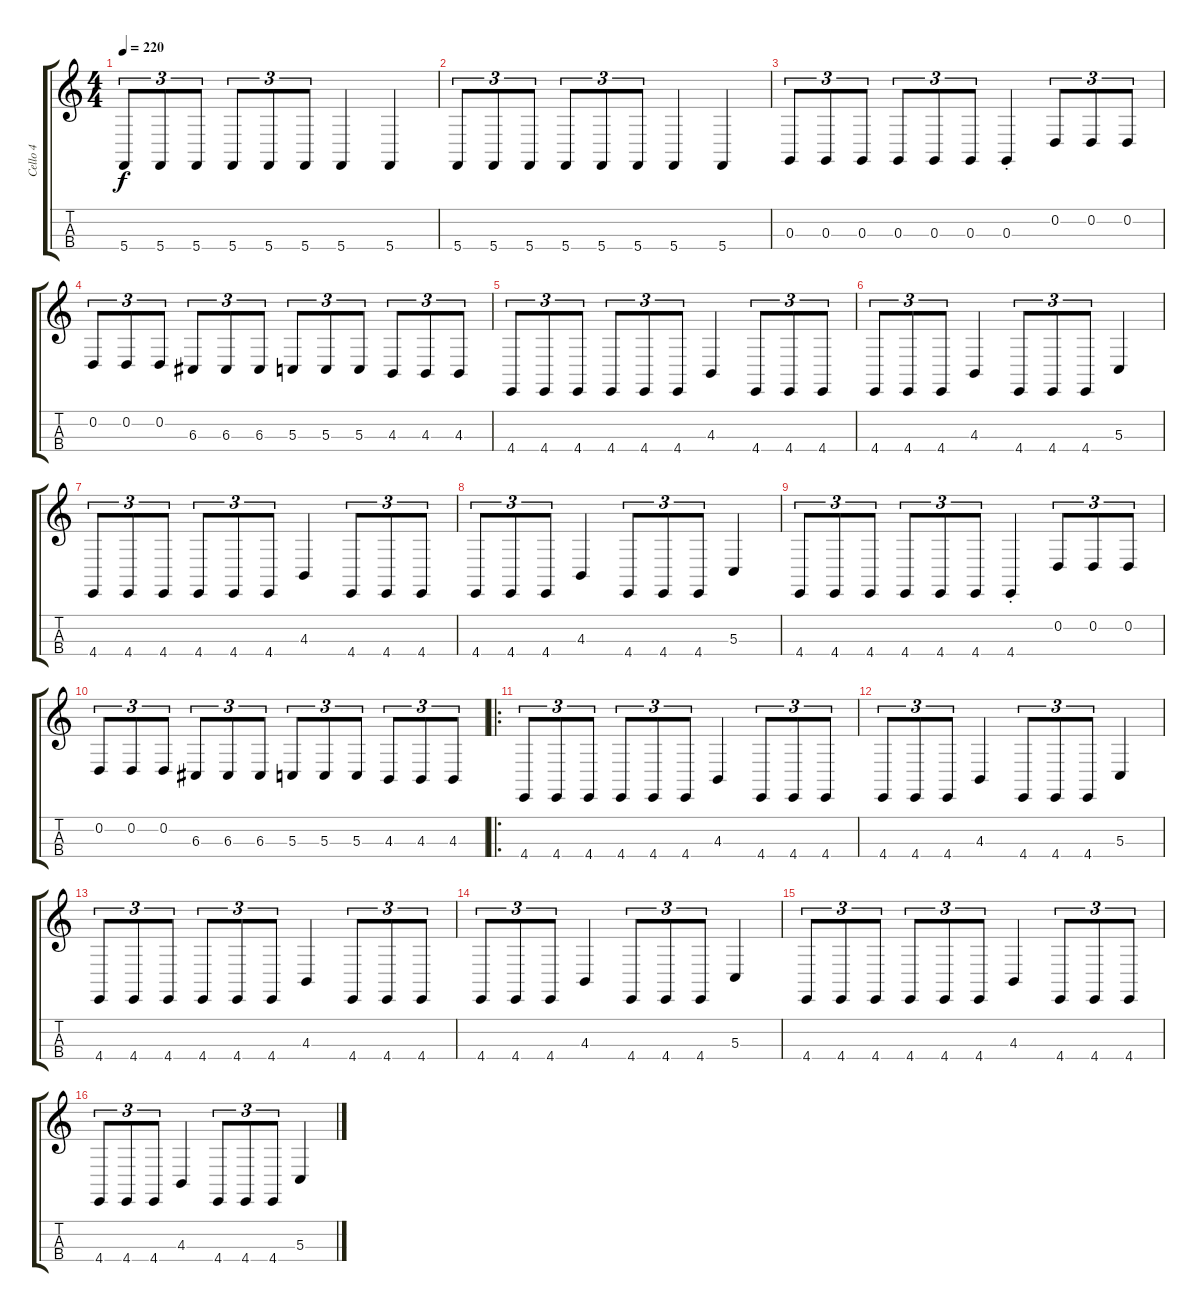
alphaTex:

\track ("Cello 4" "Cello 4") {instrument cello}
\staff {score tabs}
\tuning (A3 D3 G2 C2) {hide}
\ts (4 4)
\tempo 220
\clef g2
\ks c
5.4.8{tu (3 2) dy f} 5.4.8{tu (3 2)} 5.4.8{tu (3 2)} 5.4.8{tu (3 2)} 5.4.8{tu (3 2)} 5.4.8{tu (3 2)} 5.4.4 5.4.4 |
5.4.8{tu (3 2)} 5.4.8{tu (3 2)} 5.4.8{tu (3 2)} 5.4.8{tu (3 2)} 5.4.8{tu (3 2)} 5.4.8{tu (3 2)} 5.4.4 5.4.4 |
0.3.8{tu (3 2)} 0.3.8{tu (3 2)} 0.3.8{tu (3 2)} 0.3.8{tu (3 2)} 0.3.8{tu (3 2)} 0.3.8{tu (3 2)} 0.3{st}.4 0.2.8{tu (3 2)} 0.2.8{tu (3 2)} 0.2.8{tu (3 2)} |
0.2.8{tu (3 2)} 0.2.8{tu (3 2)} 0.2.8{tu (3 2)} 6.3.8{tu (3 2)} 6.3.8{tu (3 2)} 6.3.8{tu (3 2)} 5.3.8{tu (3 2)} 5.3.8{tu (3 2)} 5.3.8{tu (3 2)} 4.3.8{tu (3 2)} 4.3.8{tu (3 2)} 4.3.8{tu (3 2)} |
4.4.8{tu (3 2)} 4.4.8{tu (3 2)} 4.4.8{tu (3 2)} 4.4.8{tu (3 2)} 4.4.8{tu (3 2)} 4.4.8{tu (3 2)} 4.3.4 4.4.8{tu (3 2)} 4.4.8{tu (3 2)} 4.4.8{tu (3 2)} |
4.4.8{tu (3 2)} 4.4.8{tu (3 2)} 4.4.8{tu (3 2)} 4.3.4 4.4.8{tu (3 2)} 4.4.8{tu (3 2)} 4.4.8{tu (3 2)} 5.3.4 |
4.4.8{tu (3 2)} 4.4.8{tu (3 2)} 4.4.8{tu (3 2)} 4.4.8{tu (3 2)} 4.4.8{tu (3 2)} 4.4.8{tu (3 2)} 4.3.4 4.4.8{tu (3 2)} 4.4.8{tu (3 2)} 4.4.8{tu (3 2)} |
4.4.8{tu (3 2)} 4.4.8{tu (3 2)} 4.4.8{tu (3 2)} 4.3.4 4.4.8{tu (3 2)} 4.4.8{tu (3 2)} 4.4.8{tu (3 2)} 5.3.4 |
4.4.8{tu (3 2)} 4.4.8{tu (3 2)} 4.4.8{tu (3 2)} 4.4.8{tu (3 2)} 4.4.8{tu (3 2)} 4.4.8{tu (3 2)} 4.4{st}.4 0.2.8{tu (3 2)} 0.2.8{tu (3 2)} 0.2.8{tu (3 2)} |
0.2.8{tu (3 2)} 0.2.8{tu (3 2)} 0.2.8{tu (3 2)} 6.3.8{tu (3 2)} 6.3.8{tu (3 2)} 6.3.8{tu (3 2)} 5.3.8{tu (3 2)} 5.3.8{tu (3 2)} 5.3.8{tu (3 2)} 4.3.8{tu (3 2)} 4.3.8{tu (3 2)} 4.3.8{tu (3 2)} |
\ro
4.4.8{tu (3 2)} 4.4.8{tu (3 2)} 4.4.8{tu (3 2)} 4.4.8{tu (3 2)} 4.4.8{tu (3 2)} 4.4.8{tu (3 2)} 4.3.4 4.4.8{tu (3 2)} 4.4.8{tu (3 2)} 4.4.8{tu (3 2)} |
4.4.8{tu (3 2)} 4.4.8{tu (3 2)} 4.4.8{tu (3 2)} 4.3.4 4.4.8{tu (3 2)} 4.4.8{tu (3 2)} 4.4.8{tu (3 2)} 5.3.4 |
4.4.8{tu (3 2)} 4.4.8{tu (3 2)} 4.4.8{tu (3 2)} 4.4.8{tu (3 2)} 4.4.8{tu (3 2)} 4.4.8{tu (3 2)} 4.3.4 4.4.8{tu (3 2)} 4.4.8{tu (3 2)} 4.4.8{tu (3 2)} |
4.4.8{tu (3 2)} 4.4.8{tu (3 2)} 4.4.8{tu (3 2)} 4.3.4 4.4.8{tu (3 2)} 4.4.8{tu (3 2)} 4.4.8{tu (3 2)} 5.3.4 |
4.4.8{tu (3 2)} 4.4.8{tu (3 2)} 4.4.8{tu (3 2)} 4.4.8{tu (3 2)} 4.4.8{tu (3 2)} 4.4.8{tu (3 2)} 4.3.4 4.4.8{tu (3 2)} 4.4.8{tu (3 2)} 4.4.8{tu (3 2)} |
4.4.8{tu (3 2)} 4.4.8{tu (3 2)} 4.4.8{tu (3 2)} 4.3.4 4.4.8{tu (3 2)} 4.4.8{tu (3 2)} 4.4.8{tu (3 2)} 5.3.4
